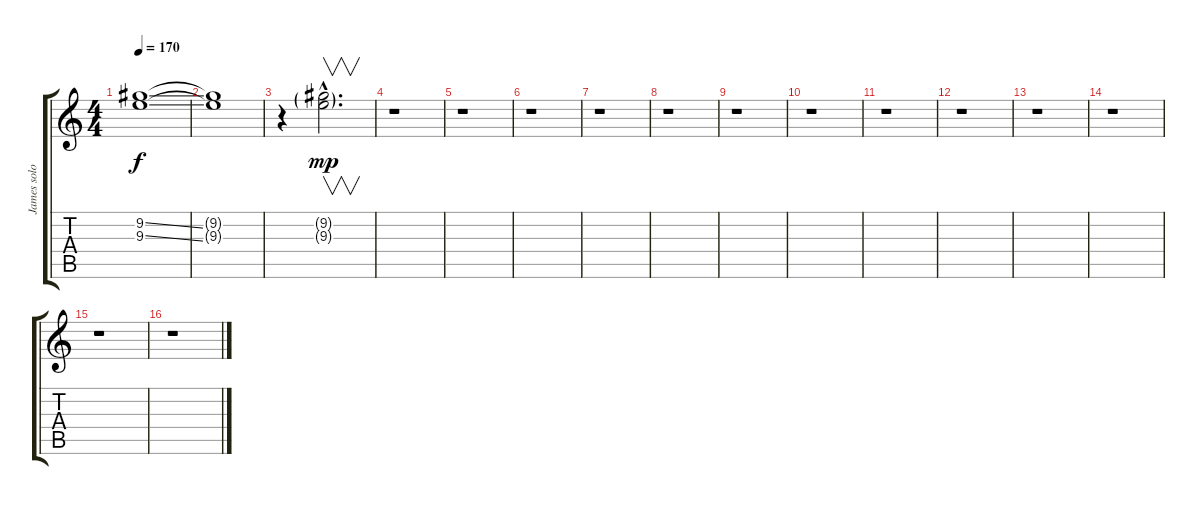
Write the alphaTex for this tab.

\track ("James solo" "James solo") {instrument distortionguitar}
\staff {score tabs}
\tuning (E4 B3 G3 D3 A2 E2) {hide}
\ts (4 4)
\tempo 170
\clef g2
\ks c
(9.2{ss} 9.3{ss}).1{dy f} |
(9.2{t} 9.3{t}).1 |
r.4 (9.2{g hac} 9.3{g hac}).2{v d dy mp} |
r.1 |
r.1 |
r.1 |
r.1 |
r.1 |
r.1 |
r.1 |
r.1 |
r.1 |
r.1 |
r.1 |
r.1 |
r.1
